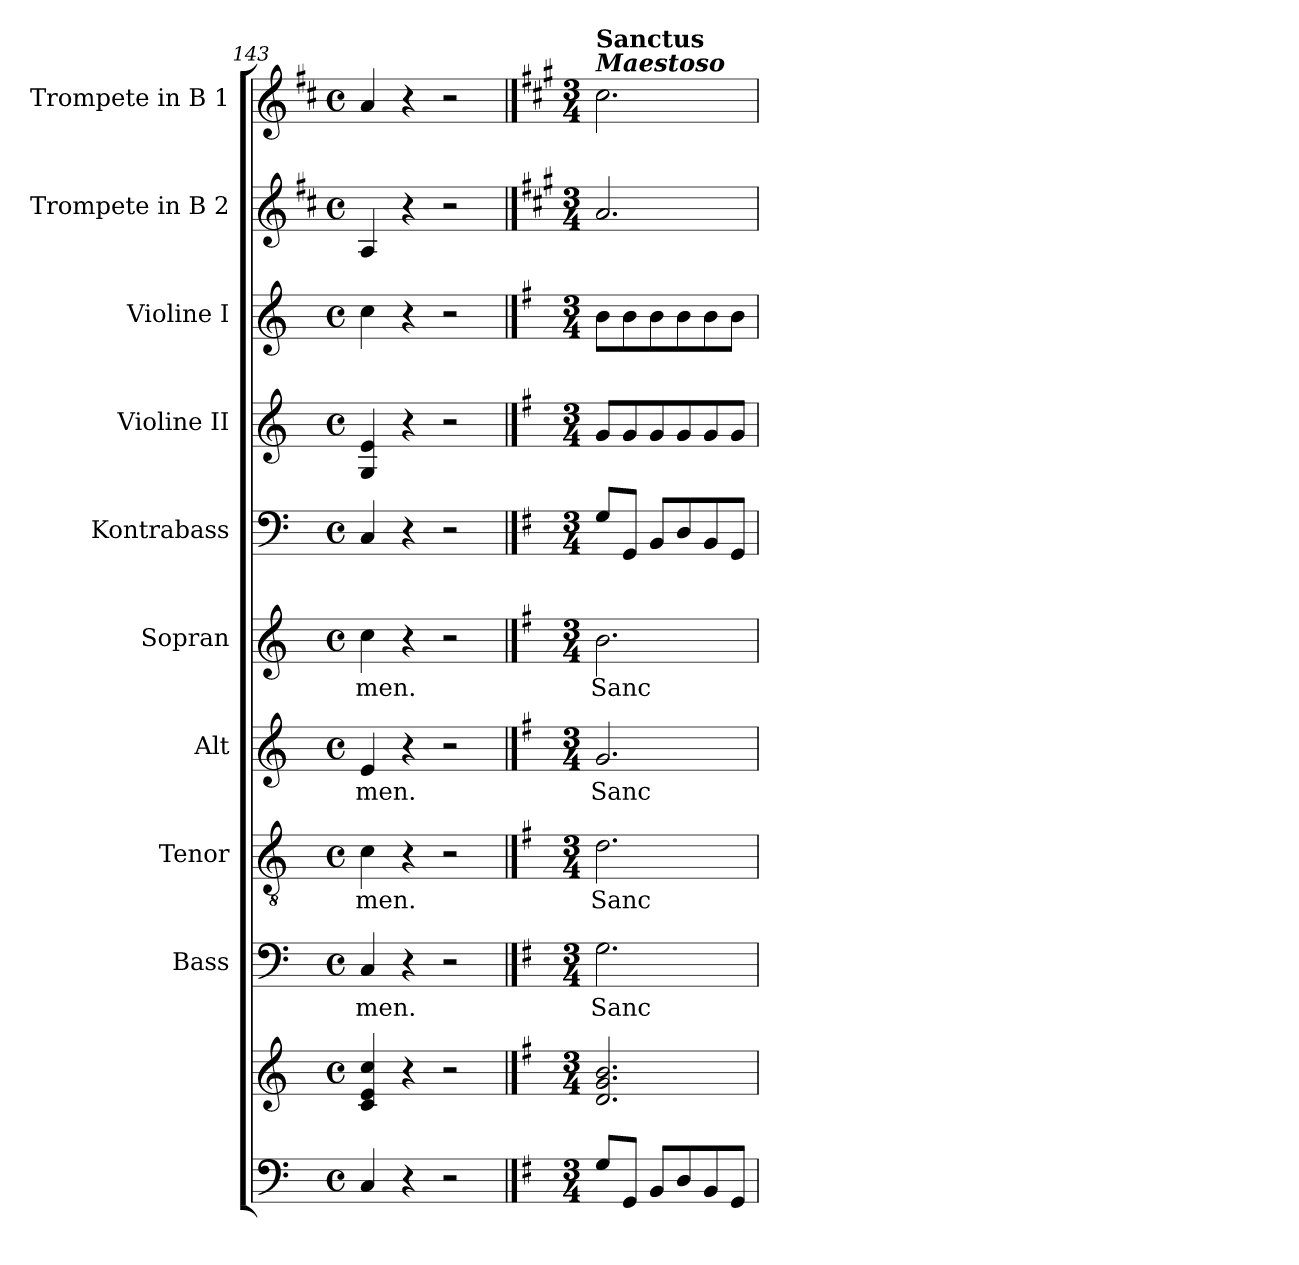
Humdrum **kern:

**kern	**kern	**kern	**text	**kern	**text	**kern	**text	**kern	**text	**kern	**kern	**kern	**kern	**kern
*part10	*part10	*part9	*part9	*part8	*part8	*part7	*part7	*part6	*part6	*part5	*part4	*part3	*part2	*part1
*staff11	*staff10	*staff9	*staff9	*staff8	*staff8	*staff7	*staff7	*staff6	*staff6	*staff5	*staff4	*staff3	*staff2	*staff1
*	*	*I"Bass	*	*I"Tenor	*	*I"Alt	*	*I"Sopran	*	*I"Kontrabass	*I"Violine II	*I"Violine I	*I"Trompete in B 2	*I"Trompete in B 1
*	*	*I'B.	*	*I'T.	*	*I'A.	*	*I'S.	*	*I'Kb.	*I'Vl. II	*I'Vl. I	*I'Tr. 2	*I'Tr. 1
*clefF4	*clefG2	*clefF4	*	*clefGv2	*	*clefG2	*	*clefG2	*	*clefF4	*clefG2	*clefG2	*clefG2	*clefG2
*	*	*	*	*	*	*	*	*	*	*ITrd7c12	*	*	*ITrd1c2	*ITrd1c2
*k[]	*k[]	*k[]	*	*k[]	*	*k[]	*	*k[]	*	*k[]	*k[]	*k[]	*k[]	*k[]
*C:	*C:	*C:	*	*C:	*	*C:	*	*C:	*	*C:	*C:	*C:	*C:	*C:
*M4/4	*M4/4	*M4/4	*	*M4/4	*	*M4/4	*	*M4/4	*	*M4/4	*M4/4	*M4/4	*M4/4	*M4/4
*met(c)	*met(c)	*met(c)	*	*met(c)	*	*met(c)	*	*met(c)	*	*met(c)	*met(c)	*met(c)	*met(c)	*met(c)
=143	=143	=143	=143	=143	=143	=143	=143	=143	=143	=143	=143	=143	=143	=143
!	!	!	!LO:LY:b	!	!LO:LY:b	!	!LO:LY:b	!	!LO:LY:b	!	!	!	!	!
4C/	4c/ 4e/ 4cc/	4C/	-men.	4c\	-men.	4e/	-men.	4cc\	-men.	4CC/	4G/ 4e/	4cc\	4G/	4g/
4r	4r	4r	.	4r	.	4r	.	4r	.	4r	4r	4r	4r	4r
2r	2r	2r	.	2r	.	2r	.	2r	.	2r	2r	2r	2r	2r
!!LO:PB:g=z
==144	==144	==144	==144	==144	==144	==144	==144	==144	==144	==144	==144	==144	==144	==144
*k[f#]	*k[f#]	*k[f#]	*	*k[f#]	*	*k[f#]	*	*k[f#]	*	*k[f#]	*k[f#]	*k[f#]	*k[f#]	*k[f#]
*G:	*G:	*G:	*	*G:	*	*G:	*	*G:	*	*G:	*G:	*G:	*G:	*G:
*M3/4	*M3/4	*M3/4	*	*M3/4	*	*M3/4	*	*M3/4	*	*M3/4	*M3/4	*M3/4	*M3/4	*M3/4
!	!	!	!	!	!	!	!	!	!	!	!	!	!	!LO:TX:a:Bi:t=Maestoso
!	!	!	!	!	!	!	!	!	!	!	!	!	!	!LO:TX:a:B:t=Sanctus
!	!	!	!LO:LY:b	!	!LO:LY:b	!	!LO:LY:b	!	!LO:LY:b	!	!	!	!	!
8G/L	2.d/ 2.g/ 2.b/	2.G\	Sanc-	2.d\	Sanc-	2.g/	Sanc-	2.b\	Sanc-	8GG/L	8g/L	8b\L	2.g/	2.b\
8GG/J	.	.	.	.	.	.	.	.	.	8GGG/J	8g/	8b\	.	.
8BB/L	.	.	.	.	.	.	.	.	.	8BBB/L	8g/	8b\	.	.
8D/	.	.	.	.	.	.	.	.	.	8DD/	8g/	8b\	.	.
8BB/	.	.	.	.	.	.	.	.	.	8BBB/	8g/	8b\	.	.
8GG/J	.	.	.	.	.	.	.	.	.	8GGG/J	8g/J	8b\J	.	.
=	=	=	=	=	=	=	=	=	=	=	=	=	=	=
*-	*-	*-	*-	*-	*-	*-	*-	*-	*-	*-	*-	*-	*-	*-
